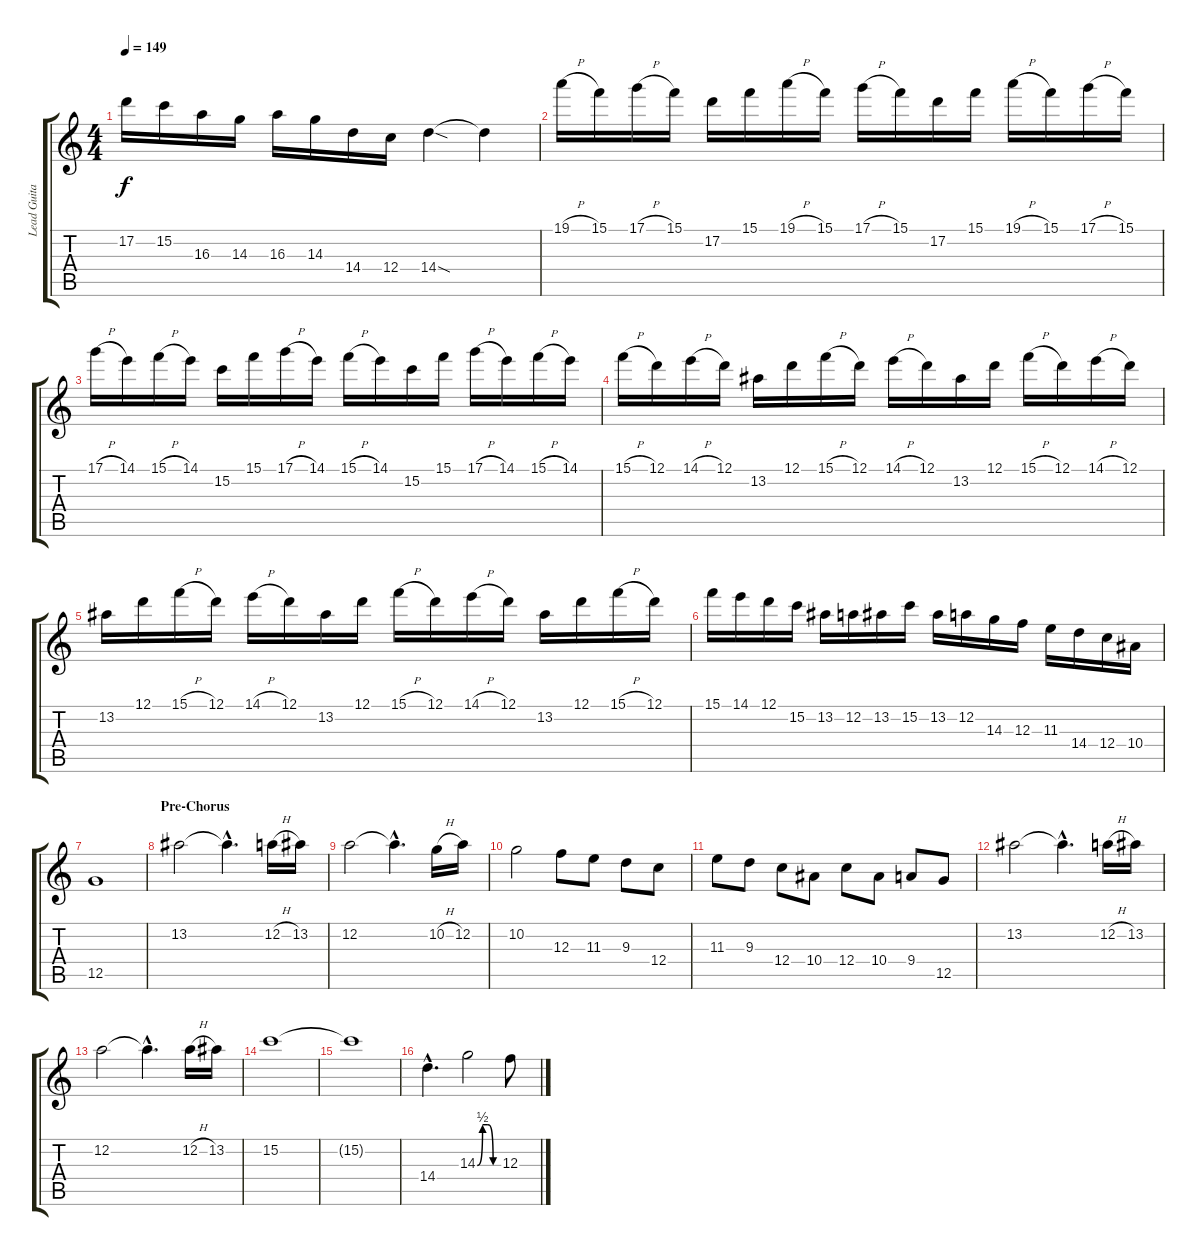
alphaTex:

\track ("Lead Guitar" "Lead Guita") {instrument distortionguitar}
\staff {score tabs}
\tuning (D4 A3 F3 C3 G2 D2) {hide}
\ts (4 4)
\tempo 149
\clef g2
\ks c
17.2.16{dy f} 15.2.16 16.3.16 14.3.16 16.3.16 14.3.16 14.4.16 12.4.16 14.4{sod}.4 14.4{t}.4 |
19.1{h}.16 15.1.16 17.1{h}.16 15.1.16 17.2.16 15.1.16 19.1{h}.16 15.1.16 17.1{h}.16 15.1.16 17.2.16 15.1.16 19.1{h}.16 15.1.16 17.1{h}.16 15.1.16 |
17.1{h}.16 14.1.16 15.1{h}.16 14.1.16 15.2.16 15.1.16 17.1{h}.16 14.1.16 15.1{h}.16 14.1.16 15.2.16 15.1.16 17.1{h}.16 14.1.16 15.1{h}.16 14.1.16 |
15.1{h}.16 12.1.16 14.1{h}.16 12.1.16 13.2.16 12.1.16 15.1{h}.16 12.1.16 14.1{h}.16 12.1.16 13.2.16 12.1.16 15.1{h}.16 12.1.16 14.1{h}.16 12.1.16 |
13.2.16 12.1.16 15.1{h}.16 12.1.16 14.1{h}.16 12.1.16 13.2.16 12.1.16 15.1{h}.16 12.1.16 14.1{h}.16 12.1.16 13.2.16 12.1.16 15.1{h}.16 12.1.16 |
15.1.16 14.1.16 12.1.16 15.2.16 13.2.16 12.2.16 13.2.16 15.2.16 13.2.16 12.2.16 14.3.16 12.3.16 11.3.16 14.4.16 12.4.16 10.4.16 |
12.5.1 |
\section ("" "Pre-Chorus")
13.2.2 13.2{hac t}.4{d} 12.2{h}.16 13.2.16 |
12.2.2 12.2{hac t}.4{d} 10.2{h}.16 12.2.16 |
10.2.2 12.3.8 11.3.8 9.3.8 12.4.8 |
11.3.8 9.3.8 12.4.8 10.4.8 12.4.8 10.4.8 9.4.8 12.5.8 |
13.2.2 13.2{hac t}.4{d} 12.2{h}.16 13.2.16 |
12.2.2 12.2{hac t}.4{d} 12.2{h}.16 13.2.16 |
15.2.1 |
15.2{t}.1 |
14.4{hac}.4{d instrument distortionguitar} 14.3{be (custom 0 0 15 2 30 2 45 0 60 0)}.2 12.3.8
